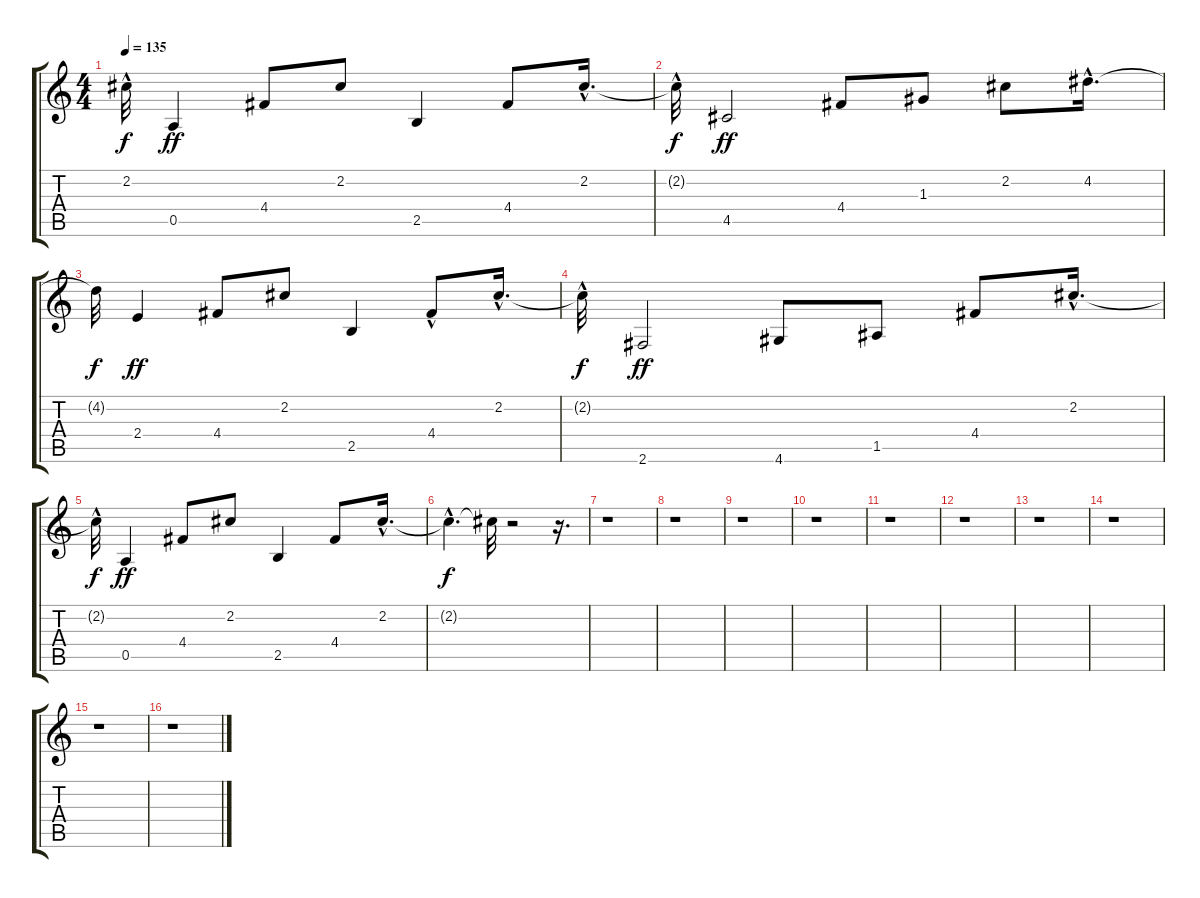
\track "" {instrument electricguitarclean}
\staff {score tabs}
\tuning (E4 B3 G3 D3 A2 E2) {hide}
\ts (4 4)
\tempo 135
\clef g2
\ks c
2.2{hac t}.32{dy f} 0.5.4{dy ff} 4.4.8 2.2.8 2.5.4 4.4.8 2.2{hac}.16{d} |
2.2{hac t}.32{dy f} 4.5.2{dy ff} 4.4.8 1.3.8 2.2.8 4.2{hac}.16{d} |
4.2{t}.32{dy f} 2.4.4{dy ff} 4.4.8 2.2.8 2.5.4 4.4{hac}.8 2.2{hac}.16{d} |
2.2{hac t}.32{dy f} 2.6.2{dy ff} 4.6.8 1.5.8 4.4.8 2.2{hac}.16{d} |
2.2{hac t}.32{dy f} 0.5.4{dy ff} 4.4.8 2.2.8 2.5.4 4.4.8 2.2{hac}.16{d} |
2.2{hac t}.4{d dy f} 2.2{t}.32 r.2 r.16{d} |
r.1 |
r.1 |
r.1 |
r.1 |
r.1 |
r.1 |
r.1 |
r.1 |
r.1 |
r.1
